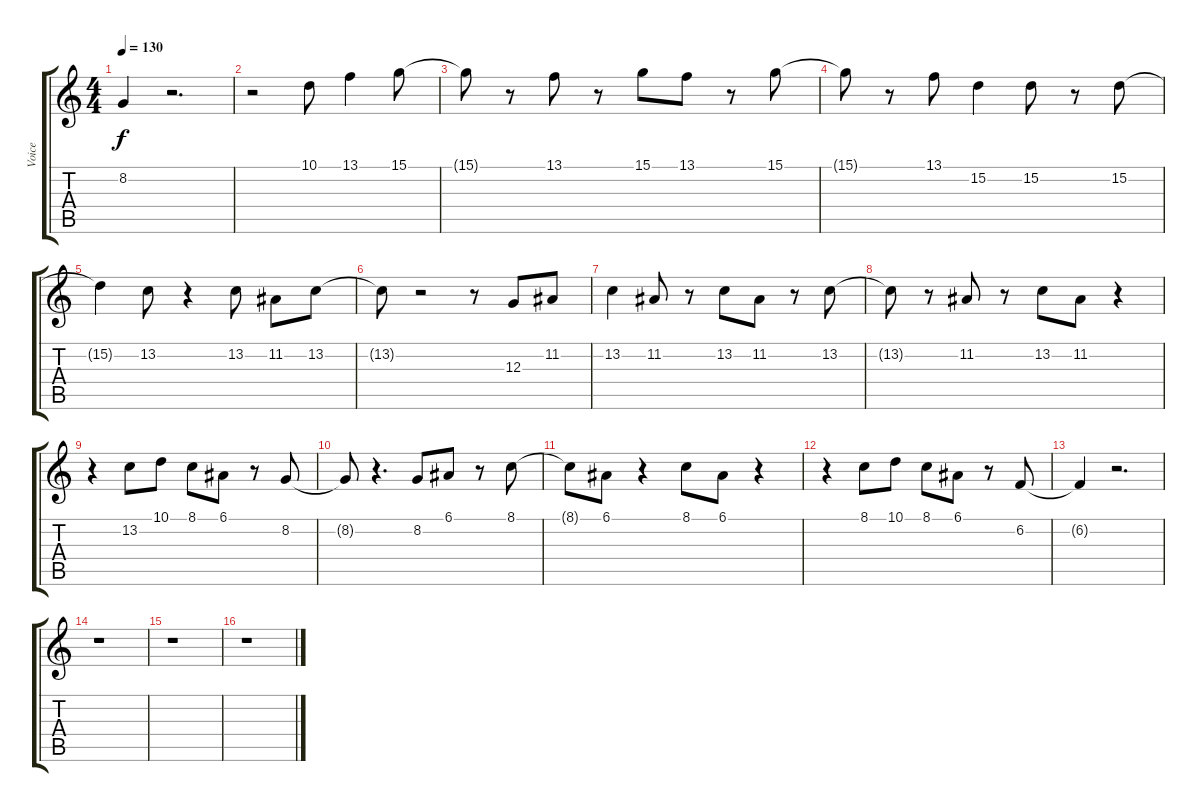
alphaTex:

\track ("Voice" "Voice") {instrument pad3polysynth}
\staff {score tabs}
\tuning (E4 B3 G3 D3 A2 E2) {hide}
\ts (4 4)
\tempo 130
\clef g2
\ks c
8.2{t}.4{dy f} r.2{d} |
r.2 10.1.8 13.1.4 15.1.8 |
15.1{t}.8 r.8 13.1.8 r.8 15.1.8 13.1.8 r.8 15.1.8 |
15.1{t}.8 r.8 13.1.8 15.2.4 15.2.8 r.8 15.2.8 |
15.2{t}.4 13.2.8 r.4 13.2.8 11.2.8 13.2.8 |
13.2{t}.8 r.2 r.8 12.3.8 11.2.8 |
13.2.4 11.2.8 r.8 13.2.8 11.2.8 r.8 13.2.8 |
13.2{t}.8 r.8 11.2.8 r.8 13.2.8 11.2.8 r.4 |
r.4 13.2.8 10.1.8 8.1.8 6.1.8 r.8 8.2.8 |
8.2{t}.8 r.4{d} 8.2.8 6.1.8 r.8 8.1.8 |
8.1{t}.8 6.1.8 r.4 8.1.8 6.1.8 r.4 |
r.4 8.1.8 10.1.8 8.1.8 6.1.8 r.8 6.2.8 |
6.2{t}.4 r.2{d} |
r.1 |
r.1 |
r.1
